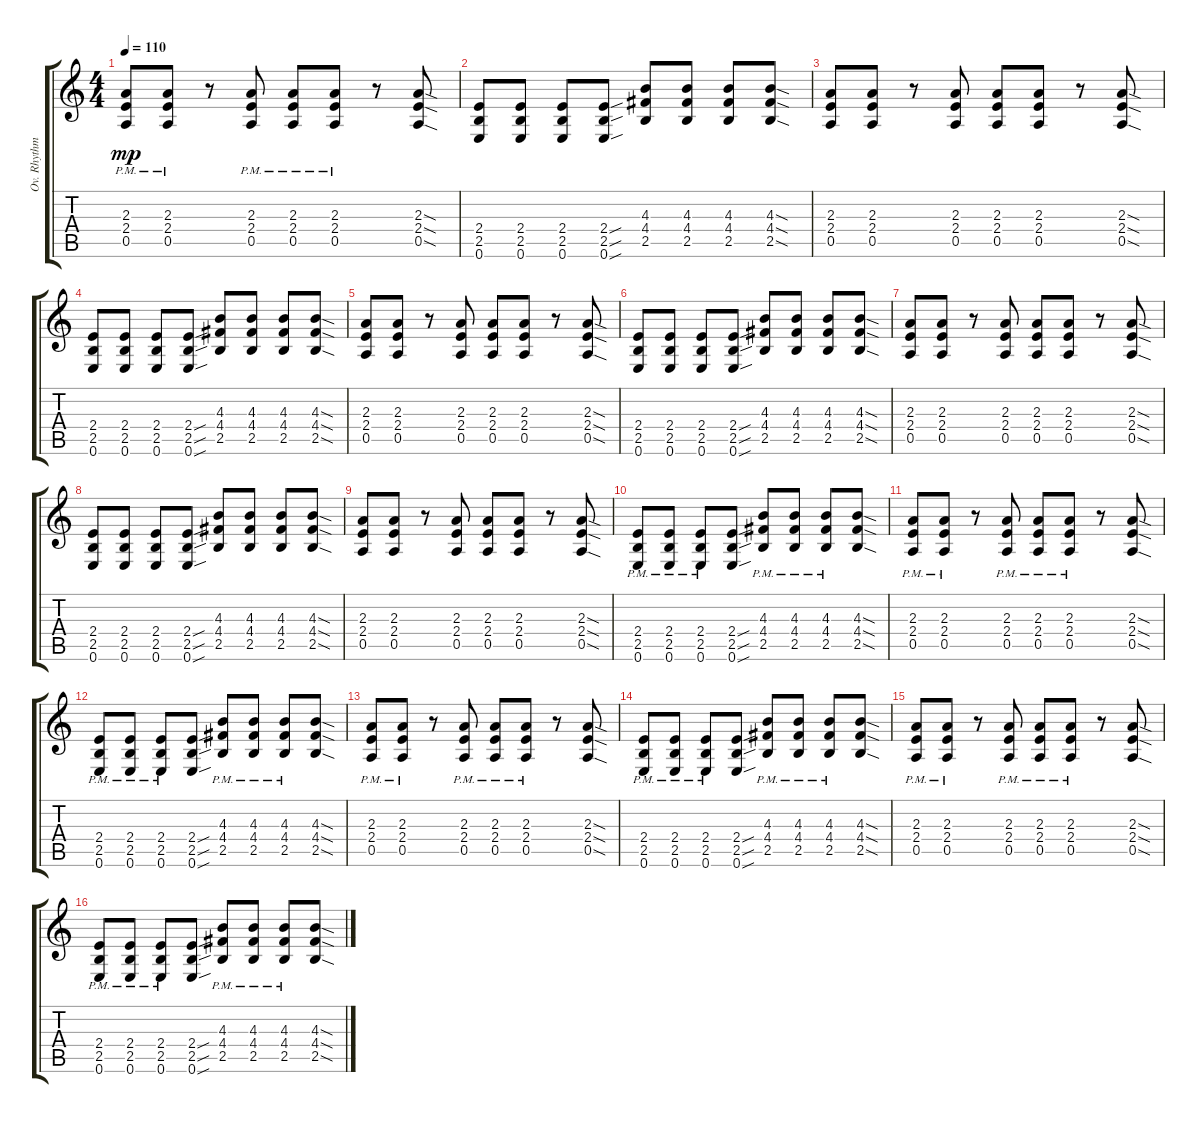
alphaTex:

\track ("Ov. Rhythm" "Ov. Rhythm") {instrument overdrivenguitar}
\staff {score tabs}
\tuning (E4 B3 G3 D3 A2 E2) {hide}
\ts (4 4)
\tempo 110
\clef g2
\ks c
(2.3{pm} 2.4{pm} 0.5{pm}).8{dy mp} (2.3{pm} 2.4{pm} 0.5{pm}).8 r.8 (2.3{pm} 2.4{pm} 0.5{pm}).8 (2.3{pm} 2.4{pm} 0.5{pm}).8 (2.3{pm} 2.4{pm} 0.5{pm}).8 r.8 (2.3{sod} 2.4{sod} 0.5{sod}).8 |
(2.4 2.5 0.6).8 (2.4 2.5 0.6).8 (2.4 2.5 0.6).8 (2.4{sou} 2.5{sou} 0.6{sou}).8 (4.3 4.4 2.5).8 (4.3 4.4 2.5).8 (4.3 4.4 2.5).8 (4.3{sod} 4.4{sod} 2.5{sod}).8 |
(2.3 2.4 0.5).8 (2.3 2.4 0.5).8 r.8 (2.3 2.4 0.5).8 (2.3 2.4 0.5).8 (2.3 2.4 0.5).8 r.8 (2.3{sod} 2.4{sod} 0.5{sod}).8 |
(2.4 2.5 0.6).8 (2.4 2.5 0.6).8 (2.4 2.5 0.6).8 (2.4{sou} 2.5{sou} 0.6{sou}).8 (4.3 4.4 2.5).8 (4.3 4.4 2.5).8 (4.3 4.4 2.5).8 (4.3{sod} 4.4{sod} 2.5{sod}).8 |
(2.3 2.4 0.5).8 (2.3 2.4 0.5).8 r.8 (2.3 2.4 0.5).8 (2.3 2.4 0.5).8 (2.3 2.4 0.5).8 r.8 (2.3{sod} 2.4{sod} 0.5{sod}).8 |
(2.4 2.5 0.6).8 (2.4 2.5 0.6).8 (2.4 2.5 0.6).8 (2.4{sou} 2.5{sou} 0.6{sou}).8 (4.3 4.4 2.5).8 (4.3 4.4 2.5).8 (4.3 4.4 2.5).8 (4.3{sod} 4.4{sod} 2.5{sod}).8 |
(2.3 2.4 0.5).8 (2.3 2.4 0.5).8 r.8 (2.3 2.4 0.5).8 (2.3 2.4 0.5).8 (2.3 2.4 0.5).8 r.8 (2.3{sod} 2.4{sod} 0.5{sod}).8 |
(2.4 2.5 0.6).8 (2.4 2.5 0.6).8 (2.4 2.5 0.6).8 (2.4{sou} 2.5{sou} 0.6{sou}).8 (4.3 4.4 2.5).8 (4.3 4.4 2.5).8 (4.3 4.4 2.5).8 (4.3{sod} 4.4{sod} 2.5{sod}).8 |
(2.3 2.4 0.5).8 (2.3 2.4 0.5).8 r.8 (2.3 2.4 0.5).8 (2.3 2.4 0.5).8 (2.3 2.4 0.5).8 r.8 (2.3{sod} 2.4{sod} 0.5{sod}).8 |
(2.4{pm} 2.5{pm} 0.6{pm}).8 (2.4{pm} 2.5{pm} 0.6{pm}).8 (2.4{pm} 2.5{pm} 0.6{pm}).8 (2.4{sou} 2.5{sou} 0.6{sou}).8 (4.3{pm} 4.4{pm} 2.5{pm}).8 (4.3{pm} 4.4{pm} 2.5{pm}).8 (4.3{pm} 4.4{pm} 2.5{pm}).8 (4.3{sod} 4.4{sod} 2.5{sod}).8 |
(2.3{pm} 2.4{pm} 0.5{pm}).8 (2.3{pm} 2.4{pm} 0.5{pm}).8 r.8 (2.3{pm} 2.4{pm} 0.5{pm}).8 (2.3{pm} 2.4{pm} 0.5{pm}).8 (2.3{pm} 2.4{pm} 0.5{pm}).8 r.8 (2.3{sod} 2.4{sod} 0.5{sod}).8 |
(2.4{pm} 2.5{pm} 0.6{pm}).8 (2.4{pm} 2.5{pm} 0.6{pm}).8 (2.4{pm} 2.5{pm} 0.6{pm}).8 (2.4{sou} 2.5{sou} 0.6{sou}).8 (4.3{pm} 4.4{pm} 2.5{pm}).8 (4.3{pm} 4.4{pm} 2.5{pm}).8 (4.3{pm} 4.4{pm} 2.5{pm}).8 (4.3{sod} 4.4{sod} 2.5{sod}).8 |
(2.3{pm} 2.4{pm} 0.5{pm}).8 (2.3{pm} 2.4{pm} 0.5{pm}).8 r.8 (2.3{pm} 2.4{pm} 0.5{pm}).8 (2.3{pm} 2.4{pm} 0.5{pm}).8 (2.3{pm} 2.4{pm} 0.5{pm}).8 r.8 (2.3{sod} 2.4{sod} 0.5{sod}).8 |
(2.4{pm} 2.5{pm} 0.6{pm}).8 (2.4{pm} 2.5{pm} 0.6{pm}).8 (2.4{pm} 2.5{pm} 0.6{pm}).8 (2.4{sou} 2.5{sou} 0.6{sou}).8 (4.3{pm} 4.4{pm} 2.5{pm}).8 (4.3{pm} 4.4{pm} 2.5{pm}).8 (4.3{pm} 4.4{pm} 2.5{pm}).8 (4.3{sod} 4.4{sod} 2.5{sod}).8 |
(2.3{pm} 2.4{pm} 0.5{pm}).8 (2.3{pm} 2.4{pm} 0.5{pm}).8 r.8 (2.3{pm} 2.4{pm} 0.5{pm}).8 (2.3{pm} 2.4{pm} 0.5{pm}).8 (2.3{pm} 2.4{pm} 0.5{pm}).8 r.8 (2.3{sod} 2.4{sod} 0.5{sod}).8 |
(2.4{pm} 2.5{pm} 0.6{pm}).8 (2.4{pm} 2.5{pm} 0.6{pm}).8 (2.4{pm} 2.5{pm} 0.6{pm}).8 (2.4{sou} 2.5{sou} 0.6{sou}).8 (4.3{pm} 4.4{pm} 2.5{pm}).8 (4.3{pm} 4.4{pm} 2.5{pm}).8 (4.3{pm} 4.4{pm} 2.5{pm}).8 (4.3{sod} 4.4{sod} 2.5{sod}).8
